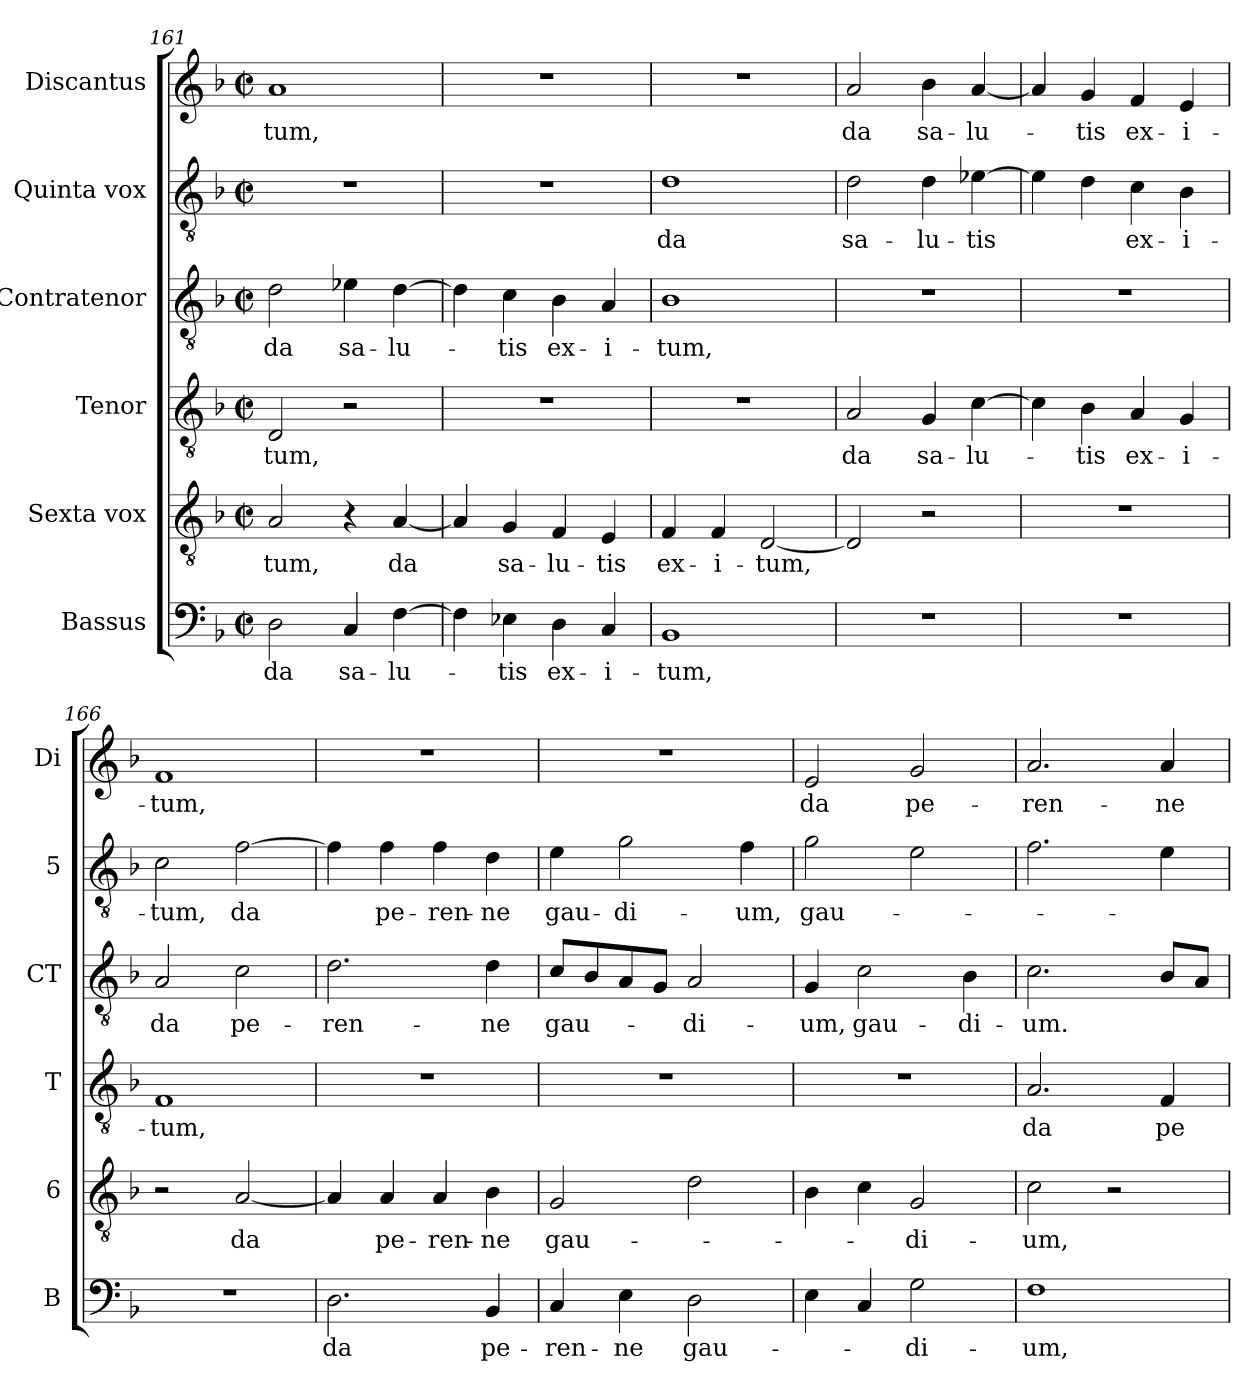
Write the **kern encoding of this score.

**kern	**text	**kern	**text	**kern	**text	**kern	**text	**kern	**text	**kern	**text
*part6	*part6	*part5	*part5	*part4	*part4	*part3	*part3	*part2	*part2	*part1	*part1
*staff6	*staff6	*staff5	*staff5	*staff4	*staff4	*staff3	*staff3	*staff2	*staff2	*staff1	*staff1
*I"Bassus	*	*I"Sexta vox	*	*I"Tenor	*	*I"Contratenor	*	*I"Quinta vox	*	*I"Discantus	*
*I'B	*	*I'6	*	*I'T	*	*I'CT	*	*I'5	*	*I'Di	*
*clefF4	*	*clefGv2	*	*clefGv2	*	*clefGv2	*	*clefGv2	*	*clefG2	*
*k[b-]	*	*k[b-]	*	*k[b-]	*	*k[b-]	*	*k[b-]	*	*k[b-]	*
*F:	*	*F:	*	*F:	*	*F:	*	*F:	*	*F:	*
*M2/2	*	*M2/2	*	*M2/2	*	*M2/2	*	*M2/2	*	*M2/2	*
*met(c|)	*	*met(c|)	*	*met(c|)	*	*met(c|)	*	*met(c|)	*	*met(c|)	*
=161	=161	=161	=161	=161	=161	=161	=161	=161	=161	=161	=161
!	!LO:LY:b	!	!LO:LY:b	!	!LO:LY:b	!	!LO:LY:b	!	!	!	!LO:LY:b
2D\	da	2A/	-tum,	2D/	-tum,	2d\	da	1r	.	1a	-tum,
!	!LO:LY:b	!	!	!	!	!	!LO:LY:b	!	!	!	!
4C/	sa-	4r	.	2r	.	4e-X\	sa-	.	.	.	.
!	!LO:LY:b	!	!LO:LY:b	!	!	!	!LO:LY:b	!	!	!	!
[4F\	-lu-	[4A/	da	.	.	[4d\	-lu-	.	.	.	.
!!LO:LB:g=z
=162	=162	=162	=162	=162	=162	=162	=162	=162	=162	=162	=162
4F\]	.	4A/]	.	1r	.	4d\]	.	1r	.	1r	.
!	!LO:LY:b	!	!LO:LY:b	!	!	!	!LO:LY:b	!	!	!	!
4E-X\	-tis	4G/	sa-	.	.	4c\	-tis	.	.	.	.
!	!LO:LY:b	!	!LO:LY:b	!	!	!	!LO:LY:b	!	!	!	!
4D\	ex-	4F/	-lu-	.	.	4B-\	ex-	.	.	.	.
!	!LO:LY:b	!	!LO:LY:b	!	!	!	!LO:LY:b	!	!	!	!
4C/	-i-	4E/	-tis	.	.	4A/	-i-	.	.	.	.
=163	=163	=163	=163	=163	=163	=163	=163	=163	=163	=163	=163
!	!LO:LY:b	!	!LO:LY:b	!	!	!	!LO:LY:b	!	!LO:LY:b	!	!
1BB-	-tum,	4F/	ex-	1r	.	1B-	-tum,	1d	da	1r	.
!	!	!	!LO:LY:b	!	!	!	!	!	!	!	!
.	.	4F/	-i-	.	.	.	.	.	.	.	.
!	!	!	!LO:LY:b	!	!	!	!	!	!	!	!
.	.	[2D/	-tum,	.	.	.	.	.	.	.	.
=164	=164	=164	=164	=164	=164	=164	=164	=164	=164	=164	=164
!	!	!	!	!	!LO:LY:b	!	!	!	!LO:LY:b	!	!LO:LY:b
1r	.	2D/]	.	2A/	da	1r	.	2d\	sa-	2a/	da
!	!	!	!	!	!LO:LY:b	!	!	!	!LO:LY:b	!	!LO:LY:b
.	.	2r	.	4G/	sa-	.	.	4d\	-lu-	4b-\	sa-
!	!	!	!	!	!LO:LY:b	!	!	!	!LO:LY:b	!	!LO:LY:b
.	.	.	.	[4c\	-lu-	.	.	[4e-X\	-tis	[4a/	-lu-
=165	=165	=165	=165	=165	=165	=165	=165	=165	=165	=165	=165
1r	.	1r	.	4c\]	.	1r	.	4e-\]	.	4a/]	.
!	!	!	!	!	!LO:LY:b	!	!	!	!	!	!LO:LY:b
.	.	.	.	4B-\	-tis	.	.	4d\	.	4g/	-tis
!	!	!	!	!	!LO:LY:b	!	!	!	!LO:LY:b	!	!LO:LY:b
.	.	.	.	4A/	ex-	.	.	4c\	ex-	4f/	ex-
!	!	!	!	!	!LO:LY:b	!	!	!	!LO:LY:b	!	!LO:LY:b
.	.	.	.	4G/	-i-	.	.	4B-\	-i-	4e/	-i-
=166	=166	=166	=166	=166	=166	=166	=166	=166	=166	=166	=166
!	!	!	!	!	!LO:LY:b	!	!LO:LY:b	!	!LO:LY:b	!	!LO:LY:b
1r	.	2r	.	1F	-tum,	2A/	da	2c\	-tum,	1f	-tum,
!	!	!	!LO:LY:b	!	!	!	!LO:LY:b	!	!LO:LY:b	!	!
.	.	[2A/	da	.	.	2c\	pe-	[2f\	da	.	.
=167	=167	=167	=167	=167	=167	=167	=167	=167	=167	=167	=167
!	!LO:LY:b	!	!	!	!	!	!LO:LY:b	!	!	!	!
2.D\	da	4A/]	.	1r	.	2.d\	-ren-	4f\]	.	1r	.
!	!	!	!LO:LY:b	!	!	!	!	!	!LO:LY:b	!	!
.	.	4A/	pe-	.	.	.	.	4f\	pe-	.	.
!	!	!	!LO:LY:b	!	!	!	!	!	!LO:LY:b	!	!
.	.	4A/	-ren-	.	.	.	.	4f\	-ren-	.	.
!	!LO:LY:b	!	!LO:LY:b	!	!	!	!LO:LY:b	!	!LO:LY:b	!	!
4BB-/	pe-	4B-\	-ne	.	.	4d\	-ne	4d\	-ne	.	.
!!LO:PB:g=z
=168	=168	=168	=168	=168	=168	=168	=168	=168	=168	=168	=168
!	!LO:LY:b	!	!LO:LY:b	!	!	!	!LO:LY:b	!	!LO:LY:b	!	!
4C/	-ren-	2G/	gau-	1r	.	8c/L	gau-	4e\	gau-	1r	.
.	.	.	.	.	.	8B-/	.	.	.	.	.
!	!LO:LY:b	!	!	!	!	!	!	!	!LO:LY:b	!	!
4E\	-ne	.	.	.	.	8A/	.	2g\	-di-	.	.
.	.	.	.	.	.	8G/J	.	.	.	.	.
!	!LO:LY:b	!	!	!	!	!	!LO:LY:b	!	!	!	!
2D\	gau-	2d\	.	.	.	2A/	-di-	.	.	.	.
!	!	!	!	!	!	!	!	!	!LO:LY:b	!	!
.	.	.	.	.	.	.	.	4f\	-um,	.	.
=169	=169	=169	=169	=169	=169	=169	=169	=169	=169	=169	=169
!	!	!	!	!	!	!	!LO:LY:b	!	!LO:LY:b	!	!LO:LY:b
4E\	.	4B-\	.	1r	.	4G/	-um,	2g\	gau-	2e/	da
!	!	!	!	!	!	!	!LO:LY:b	!	!	!	!
4C/	.	4c\	.	.	.	2c\	gau-	.	.	.	.
!	!LO:LY:b	!	!LO:LY:b	!	!	!	!	!	!	!	!LO:LY:b
2G\	-di-	2G/	-di-	.	.	.	.	2e\	.	2g/	pe-
!	!	!	!	!	!	!	!LO:LY:b	!	!	!	!
.	.	.	.	.	.	4B-\	-di-	.	.	.	.
=170	=170	=170	=170	=170	=170	=170	=170	=170	=170	=170	=170
!	!LO:LY:b	!	!LO:LY:b	!	!LO:LY:b	!	!LO:LY:b	!	!	!	!LO:LY:b
1F	-um,	2c\	-um,	2.A/	da	2.c\	-um.	2.f\	.	2.a/	-ren-
.	.	2r	.	.	.	.	.	.	.	.	.
!	!	!	!	!	!LO:LY:b	!	!	!	!	!	!LO:LY:b
.	.	.	.	4F/	pe-	8B-/L	.	4e\	.	4a/	-ne
.	.	.	.	.	.	8A/J	.	.	.	.	.
=	=	=	=	=	=	=	=	=	=	=	=
*-	*-	*-	*-	*-	*-	*-	*-	*-	*-	*-	*-
